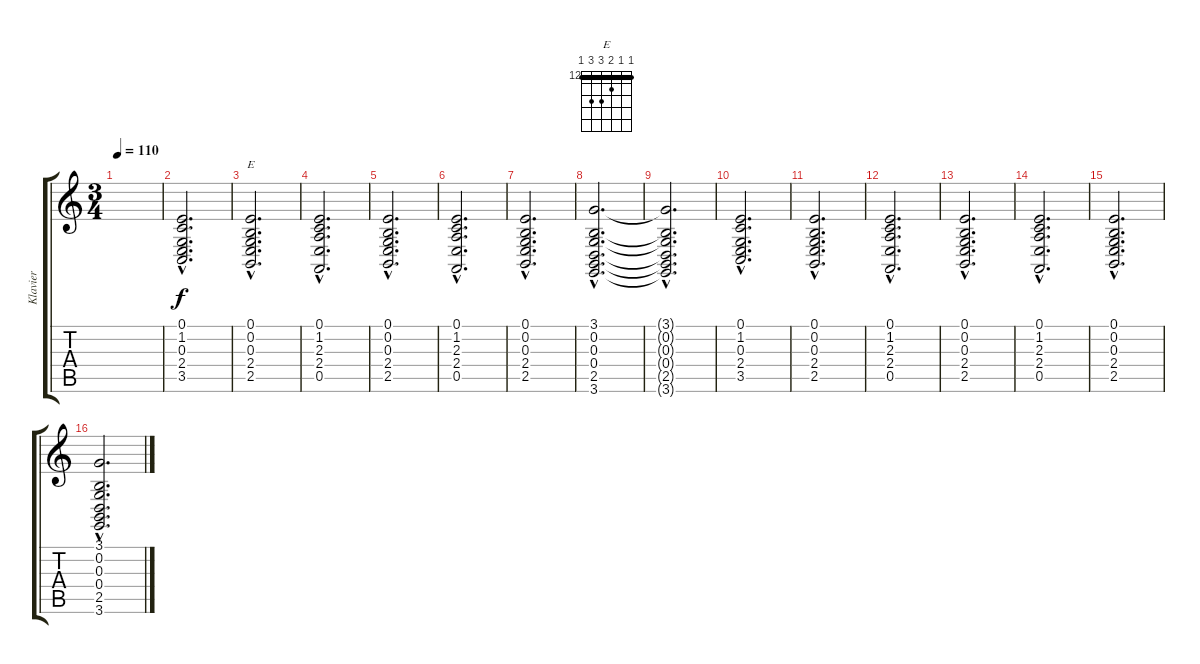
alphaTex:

\track ("Klavier" "Klavier") {instrument electricgrandpiano}
\staff {score tabs}
\tuning (E4 B3 G3 D3 A2 E2) {hide}
\chord ("E" 12 12 13 14 14 12) {firstfret 12 barre 12}
\ts (3 4)
\tempo 110
\clef g2
\ks c
|
(0.1{hac} 1.2{hac} 0.3{hac} 2.4{hac} 3.5{hac}).2{d} |
(0.1{hac} 0.2{hac} 0.3{hac} 2.4{hac} 2.5{hac}).2{d ch "E"} |
(0.1{hac} 1.2{hac} 2.3{hac} 2.4{hac} 0.5{hac}).2{d} |
(0.1{hac} 0.2{hac} 0.3{hac} 2.4{hac} 2.5{hac}).2{d} |
(0.1{hac} 1.2{hac} 2.3{hac} 2.4{hac} 0.5{hac}).2{d} |
(0.1{hac} 0.2{hac} 0.3{hac} 2.4{hac} 2.5{hac}).2{d} |
(3.1{hac} 0.2{hac} 0.3{hac} 0.4{hac} 2.5{hac} 3.6{hac}).2{d} |
(3.1{hac t} 0.2{hac t} 0.3{hac t} 0.4{hac t} 2.5{hac t} 3.6{hac t}).2{d} |
(0.1{hac} 1.2{hac} 0.3{hac} 2.4{hac} 3.5{hac}).2{d} |
(0.1{hac} 0.2{hac} 0.3{hac} 2.4{hac} 2.5{hac}).2{d} |
(0.1{hac} 1.2{hac} 2.3{hac} 2.4{hac} 0.5{hac}).2{d} |
(0.1{hac} 0.2{hac} 0.3{hac} 2.4{hac} 2.5{hac}).2{d} |
(0.1{hac} 1.2{hac} 2.3{hac} 2.4{hac} 0.5{hac}).2{d} |
(0.1{hac} 0.2{hac} 0.3{hac} 2.4{hac} 2.5{hac}).2{d} |
(3.1{hac} 0.2{hac} 0.3{hac} 0.4{hac} 2.5{hac} 3.6{hac}).2{d}
